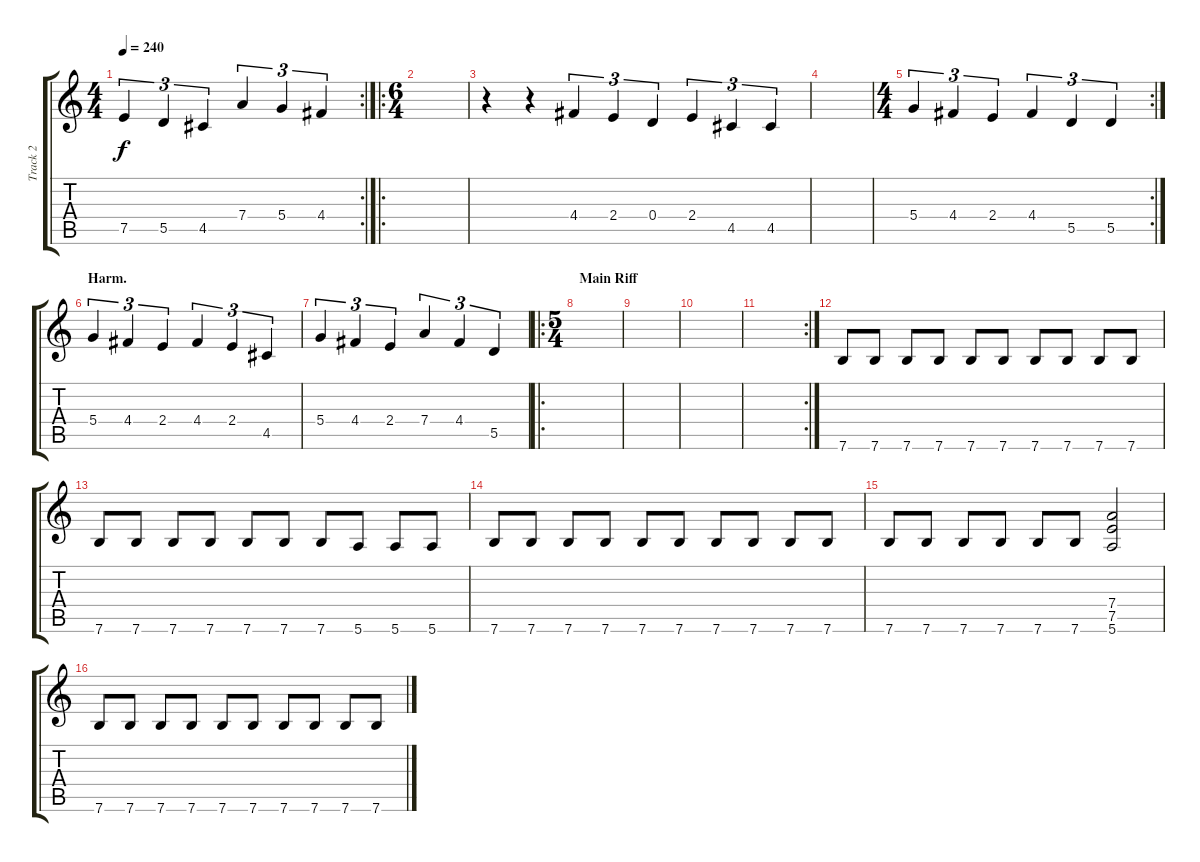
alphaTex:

\track ("Track 2" "Track 2") {instrument distortionguitar}
\staff {score tabs}
\tuning (E4 B3 G3 D3 A2 E2) {hide}
\rc 2
\ts (4 4)
\tempo 240
\clef g2
\ks c
7.5.4{tu (3 2) dy f} 5.5.4{tu (3 2)} 4.5.4{tu (3 2)} 7.4.4{tu (3 2)} 5.4.4{tu (3 2)} 4.4.4{tu (3 2)} |
\ro
\ts (6 4)
|
r.4 r.4 4.4.4{tu (3 2) volume 13} 2.4.4{tu (3 2)} 0.4.4{tu (3 2)} 2.4.4{tu (3 2)} 4.5.4{tu (3 2)} 4.5.4{tu (3 2)} |
|
\rc 2
\ts (4 4)
5.4.4{tu (3 2)} 4.4.4{tu (3 2)} 2.4.4{tu (3 2)} 4.4.4{tu (3 2)} 5.5.4{tu (3 2)} 5.5.4{tu (3 2)} |
\section ("" "Harm. ")
5.4.4{tu (3 2)} 4.4.4{tu (3 2)} 2.4.4{tu (3 2)} 4.4.4{tu (3 2)} 2.4.4{tu (3 2)} 4.5.4{tu (3 2)} |
5.4.4{tu (3 2)} 4.4.4{tu (3 2)} 2.4.4{tu (3 2)} 7.4.4{tu (3 2)} 4.4.4{tu (3 2)} 5.5.4{tu (3 2)} |
\ro
\ts (5 4)
\section ("" "Main Riff")
|
|
|
\rc 2
|
7.6.8 7.6.8 7.6.8 7.6.8 7.6.8 7.6.8 7.6.8 7.6.8 7.6.8 7.6.8 |
7.6.8 7.6.8 7.6.8 7.6.8 7.6.8 7.6.8 7.6.8 5.6.8 5.6.8 5.6.8 |
7.6.8 7.6.8 7.6.8 7.6.8 7.6.8 7.6.8 7.6.8 7.6.8 7.6.8 7.6.8 |
7.6.8 7.6.8 7.6.8 7.6.8 7.6.8 7.6.8 (7.4 7.5 5.6).2 |
7.6.8 7.6.8 7.6.8 7.6.8 7.6.8 7.6.8 7.6.8 7.6.8 7.6.8 7.6.8
